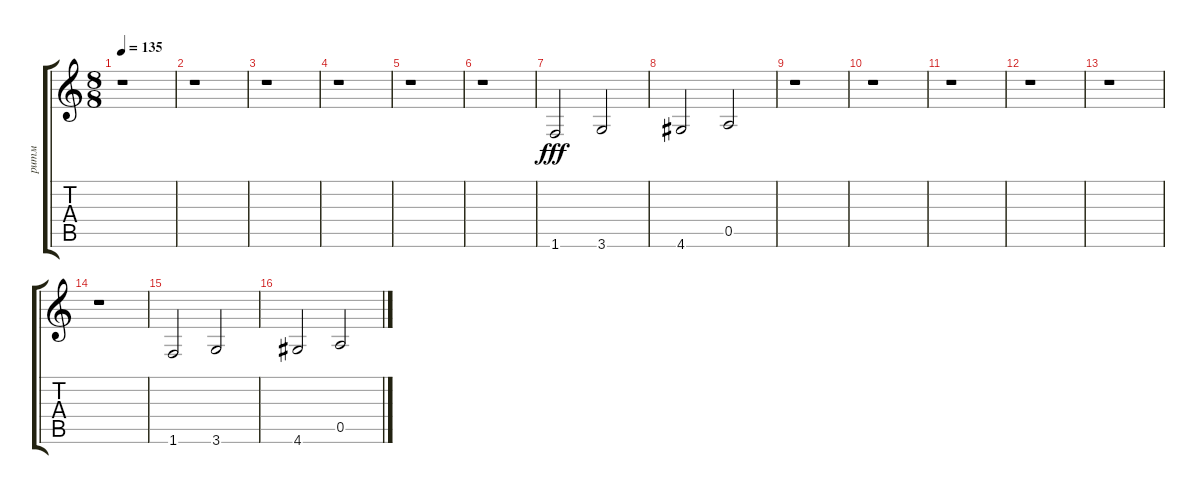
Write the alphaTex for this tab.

\track ("ритм" "ритм") {instrument distortionguitar}
\staff {score tabs}
\tuning (E4 B3 G3 D3 A2 E2) {hide}
\ts (8 8)
\tempo 135
\clef g2
\ks c
r.1{dy fff} |
r.1 |
r.1 |
r.1 |
r.1 |
r.1 |
1.6.2 3.6.2 |
4.6.2 0.5.2 |
r.1 |
r.1 |
r.1 |
r.1 |
r.1 |
r.1 |
1.6.2 3.6.2 |
4.6.2 0.5.2
